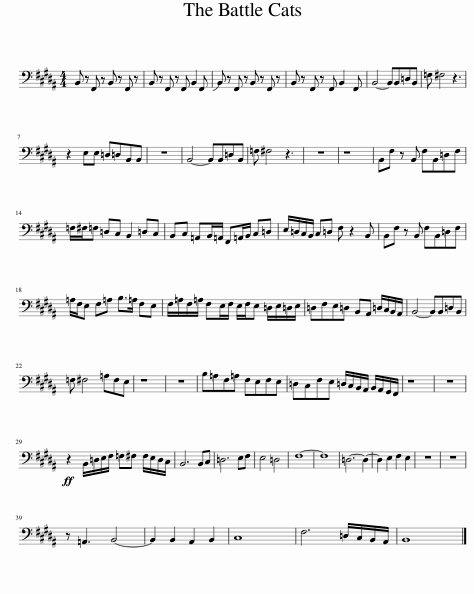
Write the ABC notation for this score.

X:1
L:1/8
M:4/4
I:linebreak $
K:B
V:1 bass
V:1
 B,, z F,, z B,, z F,, z | B,, z F,, z F,, B,,2- F,, | B,, z F,, z B,, z F,, z | B,, z F,, z F,, B,,2 F,, | B,,4- B,,B,,=D,B,, | %5
 =F, ^F,4 z3 |$ z2 E,E, =D,=D,B,,B,, | z8 | B,,4- B,,B,,=D,B,, | =F, ^F,4 z3 | %10
 z8 | z8 | B,,F, z B,, F,B,,=D,F, |$ =F,/^F,/=F, =D,C, B,,2 =D,C, | B,,C, =A,,B,,/=A,,/ F,,=A,,/B,,/ C,=D, | %15
 E,/=D,/C,/B,,/ C,=D, F, z2 B,, | B,,F, z B,, F,B,,=D,F, |$ =A,/F,/E, F,=A, B,>=A, F,E, | F,/=A,/F,/=A,/ F,E,/F,/ E,/F,/E, =D,/E,/=D,/E,/ | =D,F,E,=D, B,,A,, =D,/C,/B,,/A,,/ | %20
 B,,4- B,,B,,=D,B,, |$ =F, ^F,4 =A,F,E, | z8 | z8 | B,=A,F,=A, F,E,F,E, | %25
 =D,C,F,E, =D,/C,/B,,/A,,/ B,,/A,,/G,,/F,,/ | z8 | z8 |$!ff! z2 B,,/=D,/E,/F,/ =F,^F, F,/E,/D,/C,/ | B,,6 B,,C, | %30
 =D,6 E,F, | E,4 =D,4 | F,8- | F,8 | =D,6- D,2- | %35
 D,2 E,2 F,2 E,2 | z8 | z8 |$ z =A,,3 B,,4- | B,,2 B,,2 A,,2 B,,2 | %40
 C,8 | F,6 =D,/C,/B,,/A,,/ | B,,8 |] %43
